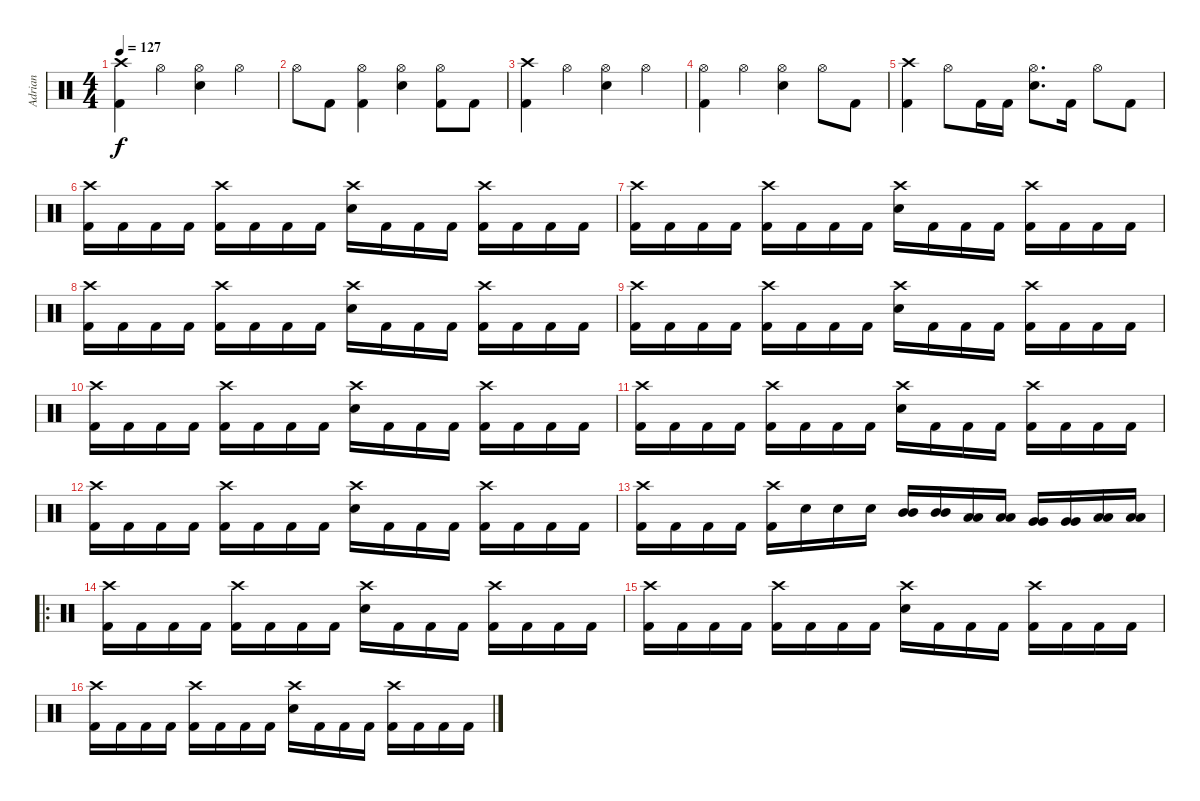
\track ("Adrian" "Adrian") {instrument percussion}
\staff {score}
\articulation defaults
\ts (4 4)
\tempo 127
\clef neutral
\ks c
("Crash high (hit)" "Kick (hit) 2").4{dy f} "Hi-Hat (open)".4 ("Hi-Hat (open)" "Electric Snare (hit)").4 "Hi-Hat (open)".4 |
"Hi-Hat (open)".8 "Kick (hit) 2".8 ("Hi-Hat (open)" "Kick (hit) 2").4 ("Hi-Hat (open)" "Electric Snare (hit)").4 ("Hi-Hat (open)" "Kick (hit) 2").8 "Kick (hit) 2".8 |
("Crash high (hit)" "Kick (hit) 2").4 "Hi-Hat (open)".4 ("Hi-Hat (open)" "Electric Snare (hit)").4 "Hi-Hat (open)".4 |
("Hi-Hat (open)" "Kick (hit) 2").4 "Hi-Hat (open)".4 ("Hi-Hat (open)" "Electric Snare (hit)").4 "Hi-Hat (open)".8 "Kick (hit) 2".8 |
("Crash high (hit)" "Kick (hit) 2").4 "Hi-Hat (open)".8 "Kick (hit) 2".16 "Kick (hit) 2".16 ("Hi-Hat (open)" "Electric Snare (hit)").8{d} "Kick (hit) 2".16 "Hi-Hat (open)".8 "Kick (hit) 2".8 |
("Crash high (hit)" "Kick (hit) 2").16 "Kick (hit) 2".16 "Kick (hit) 2".16 "Kick (hit) 2".16 ("Crash high (hit)" "Kick (hit) 2").16 "Kick (hit) 2".16 "Kick (hit) 2".16 "Kick (hit) 2".16 ("Crash high (hit)" "Electric Snare (hit)").16 "Kick (hit) 2".16 "Kick (hit) 2".16 "Kick (hit) 2".16 ("Crash high (hit)" "Kick (hit) 2").16 "Kick (hit) 2".16 "Kick (hit) 2".16 "Kick (hit) 2".16 |
("Crash high (hit)" "Kick (hit) 2").16 "Kick (hit) 2".16 "Kick (hit) 2".16 "Kick (hit) 2".16 ("Crash high (hit)" "Kick (hit) 2").16 "Kick (hit) 2".16 "Kick (hit) 2".16 "Kick (hit) 2".16 ("Crash high (hit)" "Electric Snare (hit)").16 "Kick (hit) 2".16 "Kick (hit) 2".16 "Kick (hit) 2".16 ("Crash high (hit)" "Kick (hit) 2").16 "Kick (hit) 2".16 "Kick (hit) 2".16 "Kick (hit) 2".16 |
("Crash high (hit)" "Kick (hit) 2").16 "Kick (hit) 2".16 "Kick (hit) 2".16 "Kick (hit) 2".16 ("Crash high (hit)" "Kick (hit) 2").16 "Kick (hit) 2".16 "Kick (hit) 2".16 "Kick (hit) 2".16 ("Crash high (hit)" "Electric Snare (hit)").16 "Kick (hit) 2".16 "Kick (hit) 2".16 "Kick (hit) 2".16 ("Crash high (hit)" "Kick (hit) 2").16 "Kick (hit) 2".16 "Kick (hit) 2".16 "Kick (hit) 2".16 |
("Crash high (hit)" "Kick (hit) 2").16 "Kick (hit) 2".16 "Kick (hit) 2".16 "Kick (hit) 2".16 ("Crash high (hit)" "Kick (hit) 2").16 "Kick (hit) 2".16 "Kick (hit) 2".16 "Kick (hit) 2".16 ("Crash high (hit)" "Electric Snare (hit)").16 "Kick (hit) 2".16 "Kick (hit) 2".16 "Kick (hit) 2".16 ("Crash high (hit)" "Kick (hit) 2").16 "Kick (hit) 2".16 "Kick (hit) 2".16 "Kick (hit) 2".16 |
("Crash high (hit)" "Kick (hit) 2").16 "Kick (hit) 2".16 "Kick (hit) 2".16 "Kick (hit) 2".16 ("Crash high (hit)" "Kick (hit) 2").16 "Kick (hit) 2".16 "Kick (hit) 2".16 "Kick (hit) 2".16 ("Crash high (hit)" "Electric Snare (hit)").16 "Kick (hit) 2".16 "Kick (hit) 2".16 "Kick (hit) 2".16 ("Crash high (hit)" "Kick (hit) 2").16 "Kick (hit) 2".16 "Kick (hit) 2".16 "Kick (hit) 2".16 |
("Crash high (hit)" "Kick (hit) 2").16 "Kick (hit) 2".16 "Kick (hit) 2".16 "Kick (hit) 2".16 ("Crash high (hit)" "Kick (hit) 2").16 "Kick (hit) 2".16 "Kick (hit) 2".16 "Kick (hit) 2".16 ("Crash high (hit)" "Electric Snare (hit)").16 "Kick (hit) 2".16 "Kick (hit) 2".16 "Kick (hit) 2".16 ("Crash high (hit)" "Kick (hit) 2").16 "Kick (hit) 2".16 "Kick (hit) 2".16 "Kick (hit) 2".16 |
("Crash high (hit)" "Kick (hit) 2").16 "Kick (hit) 2".16 "Kick (hit) 2".16 "Kick (hit) 2".16 ("Crash high (hit)" "Kick (hit) 2").16 "Kick (hit) 2".16 "Kick (hit) 2".16 "Kick (hit) 2".16 ("Crash high (hit)" "Electric Snare (hit)").16 "Kick (hit) 2".16 "Kick (hit) 2".16 "Kick (hit) 2".16 ("Crash high (hit)" "Kick (hit) 2").16 "Kick (hit) 2".16 "Kick (hit) 2".16 "Kick (hit) 2".16 |
("Crash high (hit)" "Kick (hit) 2").16 "Kick (hit) 2".16 "Kick (hit) 2".16 "Kick (hit) 2".16 ("Crash high (hit)" "Kick (hit) 2").16 "Electric Snare (hit)".16 "Electric Snare (hit)".16 "Electric Snare (hit)".16 ("Mid Tom (hit)" "Mid Tom (hit)").16 ("Mid Tom (hit)" "Mid Tom (hit)").16 ("Low Tom (hit)" "Low Tom (hit)").16 ("Low Tom (hit)" "Low Tom (hit)").16 ("Very Low Tom (hit)" "Very Low Tom (hit)").16 ("Very Low Tom (hit)" "Very Low Tom (hit)").16 ("Low Floor Tom (hit)" "Low Floor Tom (hit)").16 ("Low Floor Tom (hit)" "Low Floor Tom (hit)").16 |
\ro
("Crash high (hit)" "Kick (hit) 2").16 "Kick (hit) 2".16 "Kick (hit) 2".16 "Kick (hit) 2".16 ("Crash high (hit)" "Kick (hit) 2").16 "Kick (hit) 2".16 "Kick (hit) 2".16 "Kick (hit) 2".16 ("Crash high (hit)" "Electric Snare (hit)").16 "Kick (hit) 2".16 "Kick (hit) 2".16 "Kick (hit) 2".16 ("Crash high (hit)" "Kick (hit) 2").16 "Kick (hit) 2".16 "Kick (hit) 2".16 "Kick (hit) 2".16 |
("Crash high (hit)" "Kick (hit) 2").16 "Kick (hit) 2".16 "Kick (hit) 2".16 "Kick (hit) 2".16 ("Crash high (hit)" "Kick (hit) 2").16 "Kick (hit) 2".16 "Kick (hit) 2".16 "Kick (hit) 2".16 ("Crash high (hit)" "Electric Snare (hit)").16 "Kick (hit) 2".16 "Kick (hit) 2".16 "Kick (hit) 2".16 ("Crash high (hit)" "Kick (hit) 2").16 "Kick (hit) 2".16 "Kick (hit) 2".16 "Kick (hit) 2".16 |
("Crash high (hit)" "Kick (hit) 2").16 "Kick (hit) 2".16 "Kick (hit) 2".16 "Kick (hit) 2".16 ("Crash high (hit)" "Kick (hit) 2").16 "Kick (hit) 2".16 "Kick (hit) 2".16 "Kick (hit) 2".16 ("Crash high (hit)" "Electric Snare (hit)").16 "Kick (hit) 2".16 "Kick (hit) 2".16 "Kick (hit) 2".16 ("Crash high (hit)" "Kick (hit) 2").16 "Kick (hit) 2".16 "Kick (hit) 2".16 "Kick (hit) 2".16
